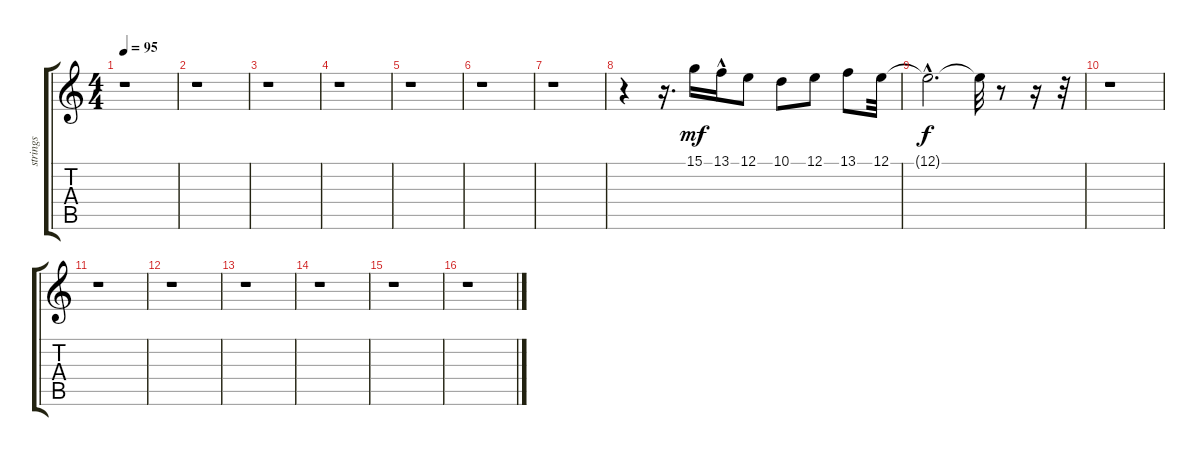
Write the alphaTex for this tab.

\track ("strings" "strings") {instrument stringensemble1}
\staff {score tabs}
\tuning (E4 B3 G3 D3 A2 E2) {hide}
\ts (4 4)
\tempo 95
\clef g2
\ks c
r.1{dy ff} |
r.1 |
r.1 |
r.1 |
r.1 |
r.1 |
r.1 |
r.4 r.16{d} 15.1.16{dy mf} 13.1{hac}.16 12.1.8 10.1.8 12.1.8 13.1.8 12.1.32 |
12.1{hac t}.2{d dy f} 12.1{t}.32 r.8 r.16 r.32 |
r.1 |
r.1 |
r.1 |
r.1 |
r.1 |
r.1 |
r.1
